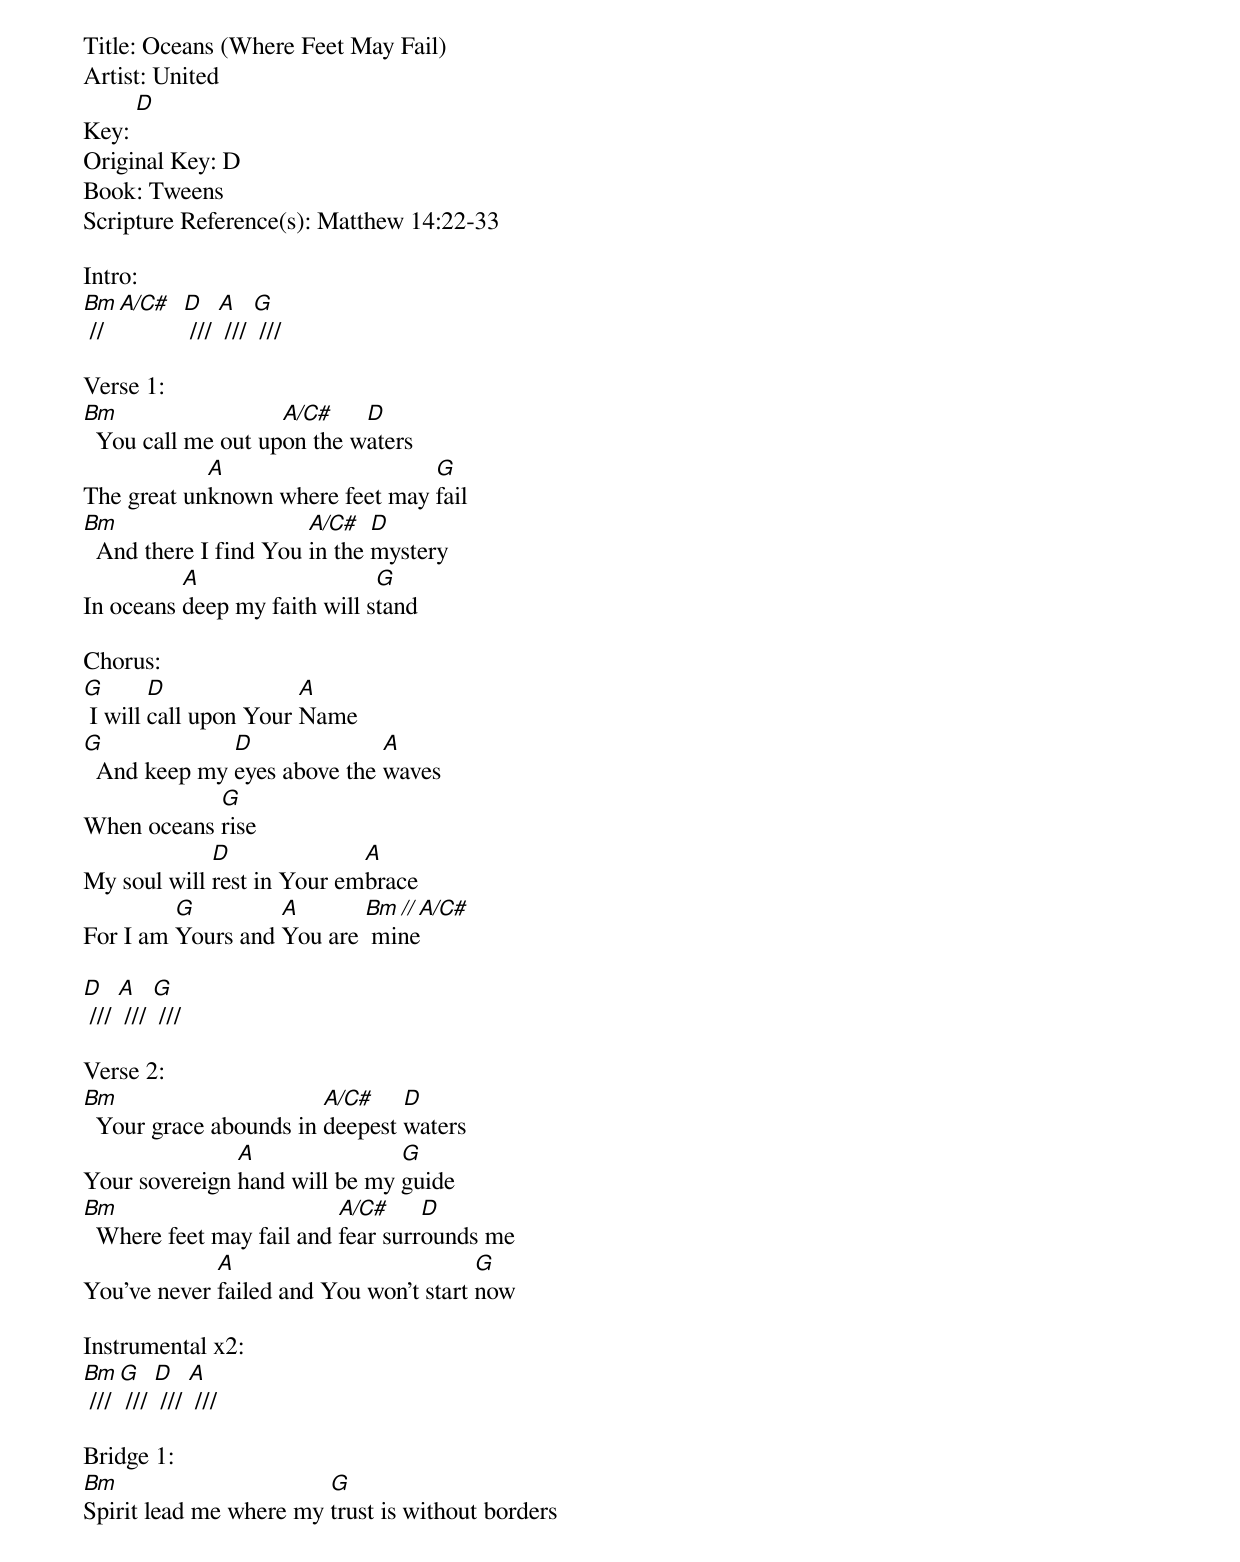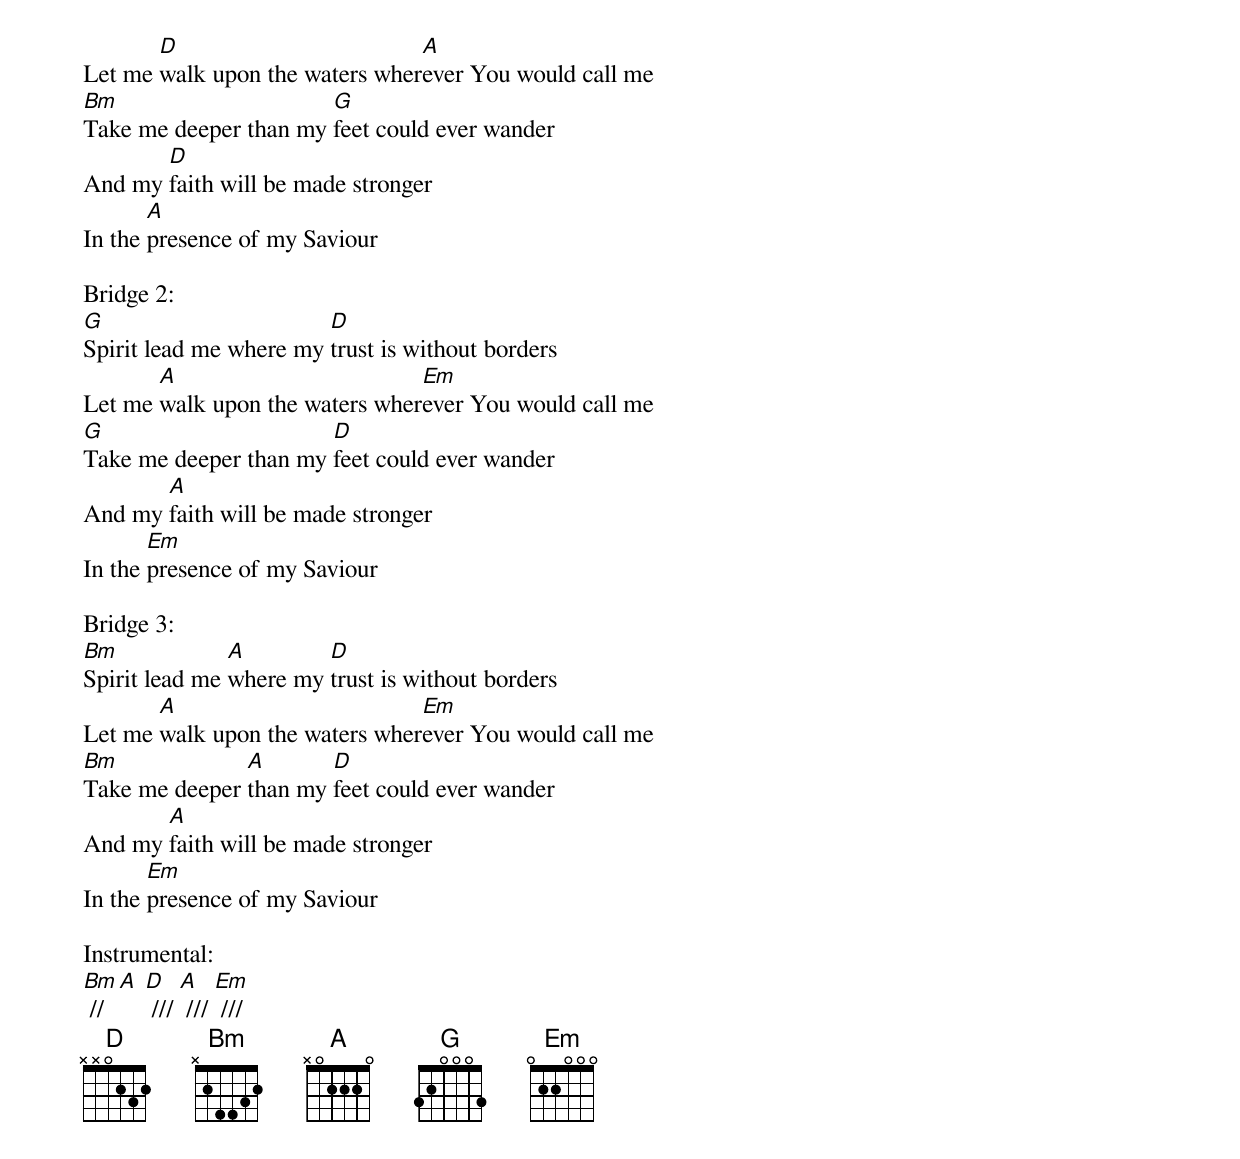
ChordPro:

Title: Oceans (Where Feet May Fail)
Artist: United
Key: [D]
Original Key: D
Book: Tweens
Scripture Reference(s): Matthew 14:22-33

Intro:
[Bm] // [A/C#]  [D] /// [A] /// [G] ///

Verse 1:
[Bm]  You call me out up[A/C#]on the w[D]aters
The great un[A]known where feet may [G]fail
[Bm]  And there I find You [A/C#]in the [D]mystery
In oceans [A]deep my faith will s[G]tand

Chorus:
[G] I will [D]call upon Your [A]Name
[G]  And keep my [D]eyes above the [A]waves
When oceans [G]rise
My soul will [D]rest in Your em[A]brace
For I am [G]Yours and [A]You are [Bm // A/C#] mine

[D] /// [A] /// [G] ///

Verse 2:
[Bm]  Your grace abounds in [A/C#]deepest [D]waters
Your sovereign [A]hand will be my [G]guide
[Bm]  Where feet may fail and [A/C#]fear surr[D]ounds me
You've never [A]failed and You won't start [G]now

Instrumental x2:
[Bm] /// [G] /// [D] /// [A] ///

Bridge 1:
[Bm]Spirit lead me where my [G]trust is without borders
Let me [D]walk upon the waters wher[A]ever You would call me
[Bm]Take me deeper than my [G]feet could ever wander
And my [D]faith will be made stronger
In the [A]presence of my Saviour

Bridge 2:
[G]Spirit lead me where my [D]trust is without borders
Let me [A]walk upon the waters wher[Em]ever You would call me
[G]Take me deeper than my [D]feet could ever wander
And my [A]faith will be made stronger
In the [Em]presence of my Saviour

Bridge 3:
[Bm]Spirit lead me [A]where my [D]trust is without borders
Let me [A]walk upon the waters wher[Em]ever You would call me
[Bm]Take me deeper [A]than my [D]feet could ever wander
And my [A]faith will be made stronger
In the [Em]presence of my Saviour

Instrumental:
[Bm] // [A] [D] /// [A] /// [Em] ///
